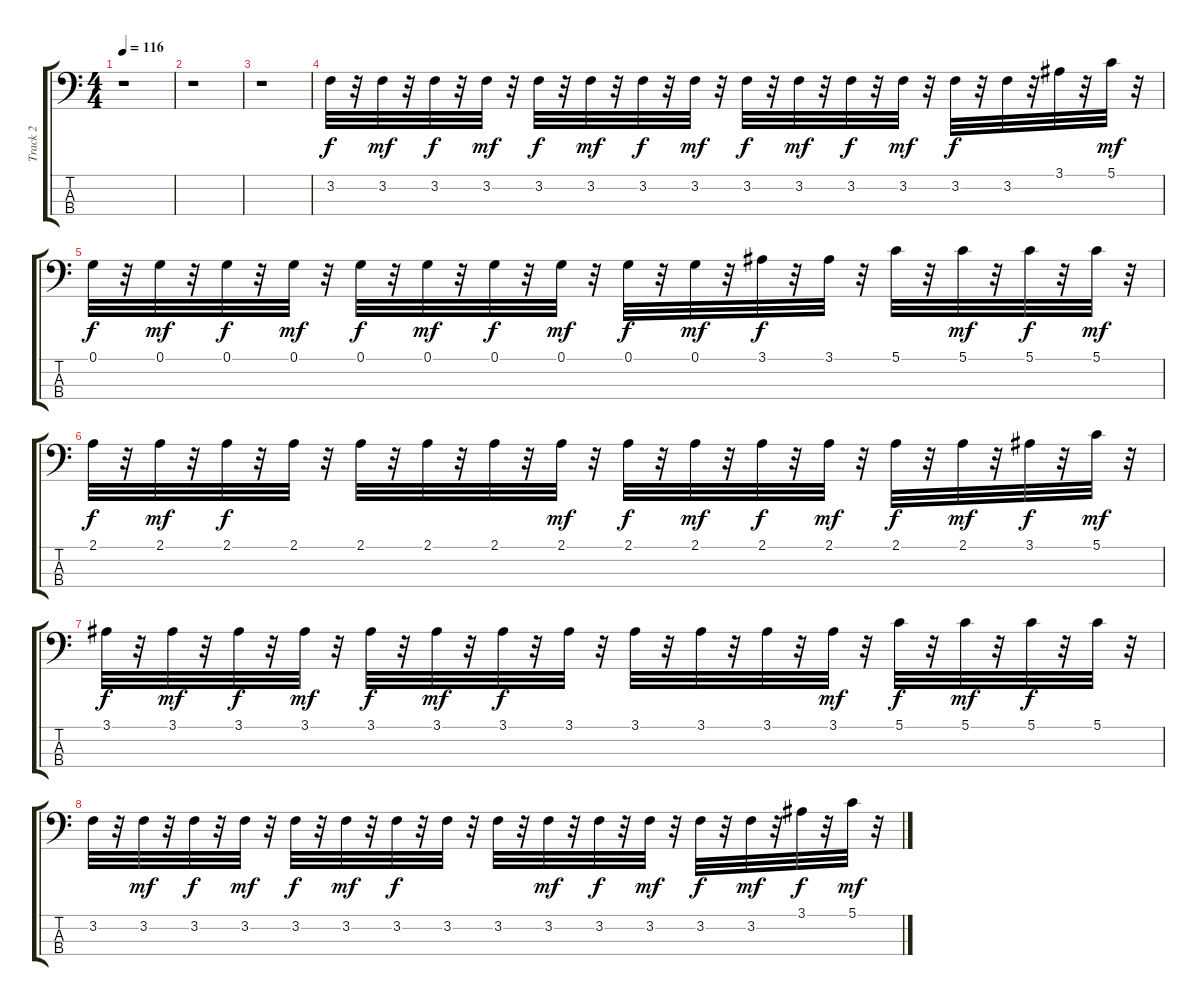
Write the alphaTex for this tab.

\track ("Track 2" "Track 2") {instrument synthbass1}
\staff {score tabs}
\tuning (G2 D2 A1 E1) {hide}
\ts (4 4)
\tempo 116
\clef f4
\ks c
r.1{dy mf} |
r.1 |
r.1 |
3.2.32{dy f} r.32 3.2.32{dy mf} r.32 3.2.32{dy f} r.32 3.2.32{dy mf} r.32 3.2.32{dy f} r.32 3.2.32{dy mf} r.32 3.2.32{dy f} r.32 3.2.32{dy mf} r.32 3.2.32{dy f} r.32 3.2.32{dy mf} r.32 3.2.32{dy f} r.32 3.2.32{dy mf} r.32 3.2.32{dy f} r.32 3.2.32 r.32 3.1.32 r.32 5.1.32{dy mf} r.32 |
0.1.32{dy f} r.32 0.1.32{dy mf} r.32 0.1.32{dy f} r.32 0.1.32{dy mf} r.32 0.1.32{dy f} r.32 0.1.32{dy mf} r.32 0.1.32{dy f} r.32 0.1.32{dy mf} r.32 0.1.32{dy f} r.32 0.1.32{dy mf} r.32 3.1.32{dy f} r.32 3.1.32 r.32 5.1.32 r.32 5.1.32{dy mf} r.32 5.1.32{dy f} r.32 5.1.32{dy mf} r.32 |
2.1.32{dy f} r.32 2.1.32{dy mf} r.32 2.1.32{dy f} r.32 2.1.32 r.32 2.1.32 r.32 2.1.32 r.32 2.1.32 r.32 2.1.32{dy mf} r.32 2.1.32{dy f} r.32 2.1.32{dy mf} r.32 2.1.32{dy f} r.32 2.1.32{dy mf} r.32 2.1.32{dy f} r.32 2.1.32{dy mf} r.32 3.1.32{dy f} r.32 5.1.32{dy mf} r.32 |
3.1.32{dy f} r.32 3.1.32{dy mf} r.32 3.1.32{dy f} r.32 3.1.32{dy mf} r.32 3.1.32{dy f} r.32 3.1.32{dy mf} r.32 3.1.32{dy f} r.32 3.1.32 r.32 3.1.32 r.32 3.1.32 r.32 3.1.32 r.32 3.1.32{dy mf} r.32 5.1.32{dy f} r.32 5.1.32{dy mf} r.32 5.1.32{dy f} r.32 5.1.32 r.32 |
3.2.32 r.32 3.2.32{dy mf} r.32 3.2.32{dy f} r.32 3.2.32{dy mf} r.32 3.2.32{dy f} r.32 3.2.32{dy mf} r.32 3.2.32{dy f} r.32 3.2.32 r.32 3.2.32 r.32 3.2.32{dy mf} r.32 3.2.32{dy f} r.32 3.2.32{dy mf} r.32 3.2.32{dy f} r.32 3.2.32{dy mf} r.32 3.1.32{dy f} r.32 5.1.32{dy mf} r.32
